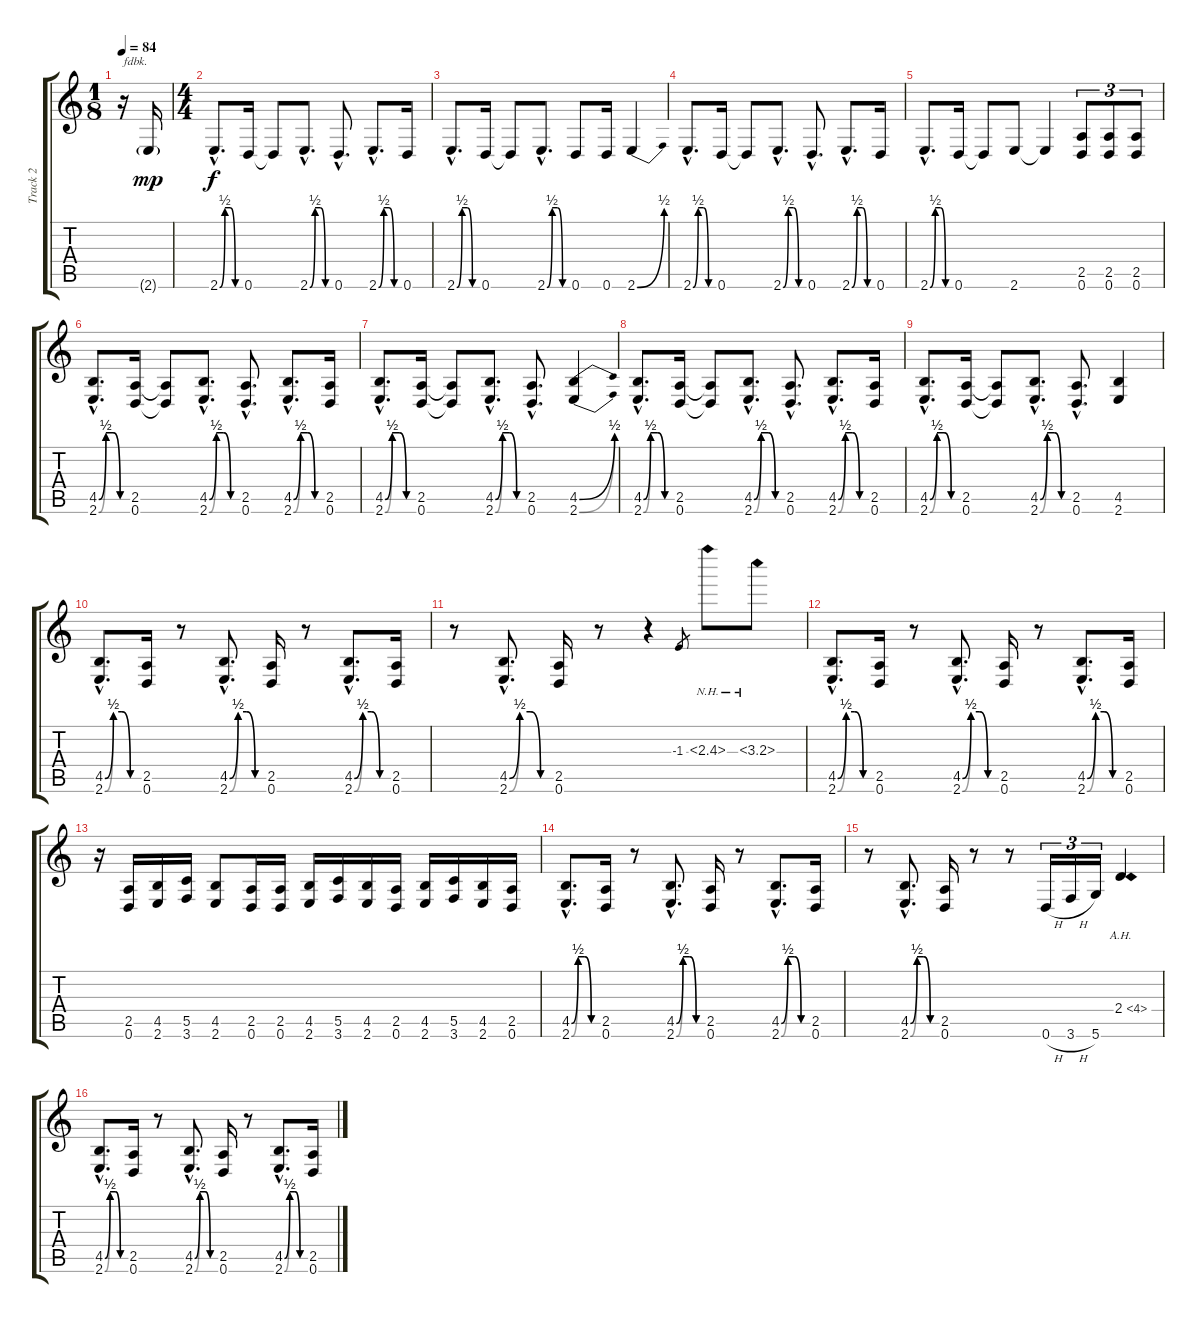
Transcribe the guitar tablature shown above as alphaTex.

\track ("Track 2" "Track 2") {instrument distortionguitar}
\staff {score tabs}
\tuning (D4 A3 F3 C3 G2 D2) {hide}
\ts (1 8)
\tempo 84
\clef g2
\ks c
r.16{txt "fdbk." dy mp instrument distortionguitar} 2.6{g}.16 |
\ts (4 4)
2.6{be (custom 0 0 15 2 30 2 45 0 60 0) hac}.8{d dy f} 0.6.16 0.6{t}.8 2.6{be (custom 0 0 15 2 30 2 45 0 60 0) hac}.8{d} 0.6{hac}.8{d} 2.6{be (custom 0 0 15 2 30 2 45 0 60 0) hac}.8{d} 0.6.16 |
2.6{be (custom 0 0 15 2 30 2 45 0 60 0) hac}.8{d} 0.6.16 0.6{t}.8 2.6{be (custom 0 0 15 2 30 2 45 0 60 0) hac}.8{d} 0.6.8 0.6.16 2.6{be (bend 0 0 60 2)}.4 |
2.6{be (custom 0 0 15 2 30 2 45 0 60 0) hac}.8{d} 0.6.16 0.6{t}.8 2.6{be (custom 0 0 15 2 30 2 45 0 60 0) hac}.8{d} 0.6{hac}.8{d} 2.6{be (custom 0 0 15 2 30 2 45 0 60 0) hac}.8{d} 0.6.16 |
2.6{be (custom 0 0 15 2 30 2 45 0 60 0) hac}.8{d} 0.6.16 0.6{t}.8 2.6.8 2.6{t}.4 (2.5 0.6).8{tu (3 2)} (2.5 0.6).8{tu (3 2)} (2.5 0.6).8{tu (3 2)} |
(4.5{be (custom 0 0 15 2 30 2 45 0 60 0) hac} 2.6{be (custom 0 0 15 2 30 2 45 0 60 0) hac}).8{d} (2.5 0.6).16 (2.5{t} 0.6{t}).8 (4.5{be (custom 0 0 15 2 30 2 45 0 60 0) hac} 2.6{be (custom 0 0 15 2 30 2 45 0 60 0) hac}).8{d} (2.5{hac} 0.6{hac}).8{d} (4.5{be (custom 0 0 15 2 30 2 45 0 60 0) hac} 2.6{be (custom 0 0 15 2 30 2 45 0 60 0) hac}).8{d} (2.5 0.6).16 |
(4.5{be (custom 0 0 15 2 30 2 45 0 60 0) hac} 2.6{be (custom 0 0 15 2 30 2 45 0 60 0) hac}).8{d} (2.5 0.6).16 (2.5{t} 0.6{t}).8 (4.5{be (custom 0 0 15 2 30 2 45 0 60 0) hac} 2.6{be (custom 0 0 15 2 30 2 45 0 60 0) hac}).8{d} (2.5{hac} 0.6{hac}).8{d} (4.5{be (bend 0 0 60 2)} 2.6{be (bend 0 0 60 2)}).4 |
(4.5{be (custom 0 0 15 2 30 2 45 0 60 0) hac} 2.6{be (custom 0 0 15 2 30 2 45 0 60 0) hac}).8{d} (2.5 0.6).16 (2.5{t} 0.6{t}).8 (4.5{be (custom 0 0 15 2 30 2 45 0 60 0) hac} 2.6{be (custom 0 0 15 2 30 2 45 0 60 0) hac}).8{d} (2.5{hac} 0.6{hac}).8{d} (4.5{be (custom 0 0 15 2 30 2 45 0 60 0) hac} 2.6{be (custom 0 0 15 2 30 2 45 0 60 0) hac}).8{d} (2.5 0.6).16 |
(4.5{be (custom 0 0 15 2 30 2 45 0 60 0) hac} 2.6{be (custom 0 0 15 2 30 2 45 0 60 0) hac}).8{d} (2.5 0.6).16 (2.5{t} 0.6{t}).8 (4.5{be (custom 0 0 15 2 30 2 45 0 60 0) hac} 2.6{be (custom 0 0 15 2 30 2 45 0 60 0) hac}).8{d} (2.5{hac} 0.6{hac}).8{d} (4.5 2.6).4 |
(4.5{be (custom 0 0 15 2 30 2 45 0 60 0) hac} 2.6{be (custom 0 0 15 2 30 2 45 0 60 0) hac}).8{d} (2.5 0.6).16 r.8 (4.5{be (custom 0 0 15 2 30 2 45 0 60 0) hac} 2.6{be (custom 0 0 15 2 30 2 45 0 60 0) hac}).8{d} (2.5 0.6).16 r.8 (4.5{be (custom 0 0 15 2 30 2 45 0 60 0) hac} 2.6{be (custom 0 0 15 2 30 2 45 0 60 0) hac}).8{d} (2.5 0.6).16 |
r.8 (4.5{be (custom 0 0 15 2 30 2 45 0 60 0) hac} 2.6{be (custom 0 0 15 2 30 2 45 0 60 0) hac}).8{d} (2.5 0.6).16 r.8 r.4 -1.3.8{gr} 2.3{nh}.8 3.3{nh}.8 |
(4.5{be (custom 0 0 15 2 30 2 45 0 60 0) hac} 2.6{be (custom 0 0 15 2 30 2 45 0 60 0) hac}).8{d} (2.5 0.6).16 r.8 (4.5{be (custom 0 0 15 2 30 2 45 0 60 0) hac} 2.6{be (custom 0 0 15 2 30 2 45 0 60 0) hac}).8{d} (2.5 0.6).16 r.8 (4.5{be (custom 0 0 15 2 30 2 45 0 60 0) hac} 2.6{be (custom 0 0 15 2 30 2 45 0 60 0) hac}).8{d} (2.5 0.6).16 |
r.16 (2.5 0.6).16 (4.5 2.6).16 (5.5 3.6).16 (4.5 2.6).8 (2.5 0.6).16 (2.5 0.6).16 (4.5 2.6).16 (5.5 3.6).16 (4.5 2.6).16 (2.5 0.6).16 (4.5 2.6).16 (5.5 3.6).16 (4.5 2.6).16 (2.5 0.6).16 |
(4.5{be (custom 0 0 15 2 30 2 45 0 60 0) hac} 2.6{be (custom 0 0 15 2 30 2 45 0 60 0) hac}).8{d} (2.5 0.6).16 r.8 (4.5{be (custom 0 0 15 2 30 2 45 0 60 0) hac} 2.6{be (custom 0 0 15 2 30 2 45 0 60 0) hac}).8{d} (2.5 0.6).16 r.8 (4.5{be (custom 0 0 15 2 30 2 45 0 60 0) hac} 2.6{be (custom 0 0 15 2 30 2 45 0 60 0) hac}).8{d} (2.5 0.6).16 |
r.8 (4.5{be (custom 0 0 15 2 30 2 45 0 60 0) hac} 2.6{be (custom 0 0 15 2 30 2 45 0 60 0) hac}).8{d} (2.5 0.6).16 r.8 r.8 0.6{h}.16{tu (3 2)} 3.6{h}.16{tu (3 2)} 5.6.16{tu (3 2)} 2.4{ah 2}.4 |
(4.5{be (custom 0 0 15 2 30 2 45 0 60 0) hac} 2.6{be (custom 0 0 15 2 30 2 45 0 60 0) hac}).8{d} (2.5 0.6).16 r.8 (4.5{be (custom 0 0 15 2 30 2 45 0 60 0) hac} 2.6{be (custom 0 0 15 2 30 2 45 0 60 0) hac}).8{d} (2.5 0.6).16 r.8 (4.5{be (custom 0 0 15 2 30 2 45 0 60 0) hac} 2.6{be (custom 0 0 15 2 30 2 45 0 60 0) hac}).8{d} (2.5 0.6).16
